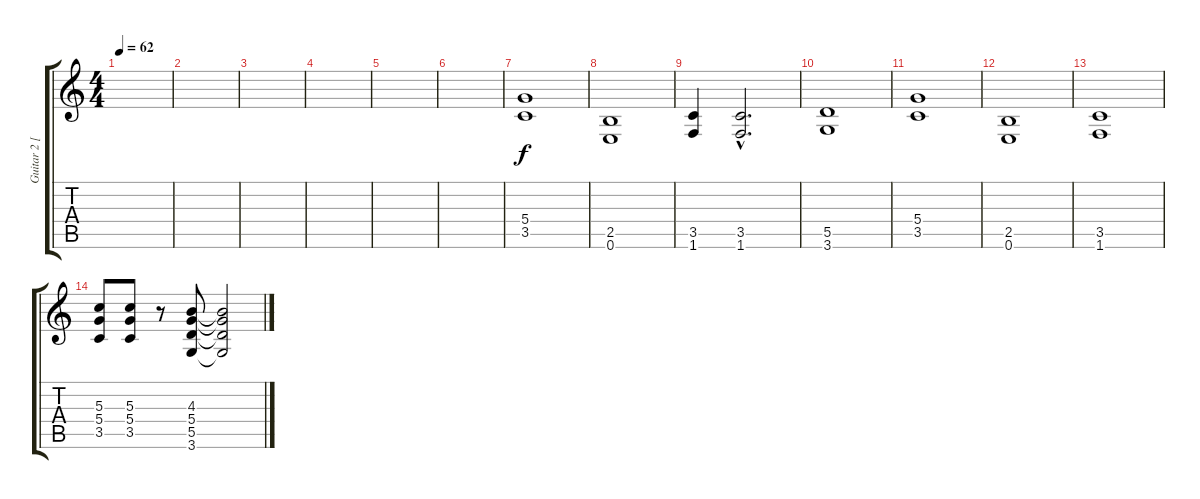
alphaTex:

\track ("Guitar 2 [Dave]" "Guitar 2 [") {instrument distortionguitar}
\staff {score tabs}
\tuning (E4 B3 G3 D3 A2 E2) {hide}
\ts (4 4)
\tempo 62
\clef g2
\ks c
|
|
|
|
|
|
(5.4 3.5).1 |
(2.5 0.6).1 |
(3.5 1.6).4 (3.5{hac} 1.6{hac}).2{d} |
(5.5 3.6).1 |
(5.4 3.5).1 |
(2.5 0.6).1 |
(3.5 1.6).1 |
(5.3 5.4 3.5).8 (5.3 5.4 3.5).8 r.8 (4.3 5.4 5.5 3.6).8 (4.3{t} 5.4{t} 5.5{t} 3.6{t}).2
